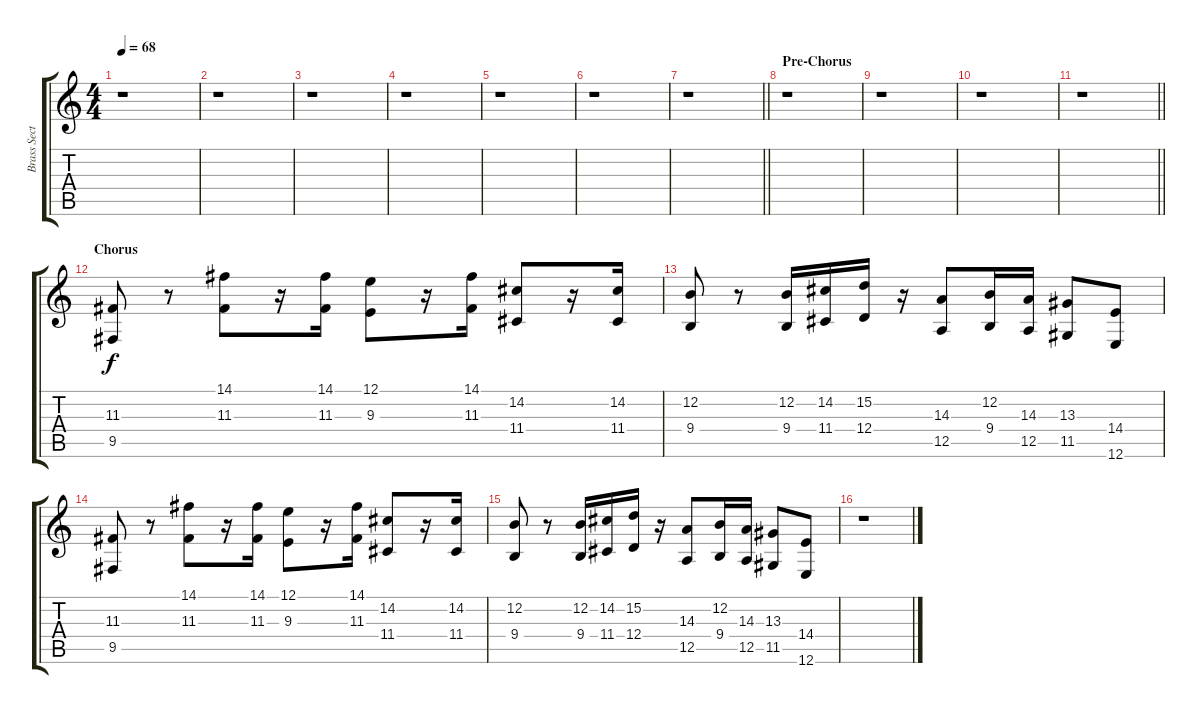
\track ("Brass Section" "Brass Sect") {instrument synthbrass1}
\staff {score tabs}
\tuning (E4 B3 G3 D3 A2 E2) {hide}
\ts (4 4)
\tempo 68
\clef g2
\ks c
r.1{dy f} |
r.1 |
r.1 |
r.1 |
r.1 |
r.1 |
\barLineRight lightlight
r.1 |
\section ("" "Pre-Chorus")
r.1 |
r.1 |
r.1 |
\barLineRight lightlight
r.1 |
\section ("" "Chorus")
(11.3 9.5).8 r.8 (14.1 11.3).8 r.16 (14.1 11.3).16 (12.1 9.3).8 r.16 (14.1 11.3).16 (14.2 11.4).8 r.16 (14.2 11.4).16 |
(12.2 9.4).8 r.8 (12.2 9.4).16 (14.2 11.4).16 (15.2 12.4).16 r.16 (14.3 12.5).8 (12.2 9.4).16 (14.3 12.5).16 (13.3 11.5).8 (14.4 12.6).8 |
(11.3 9.5).8 r.8 (14.1 11.3).8 r.16 (14.1 11.3).16 (12.1 9.3).8 r.16 (14.1 11.3).16 (14.2 11.4).8 r.16 (14.2 11.4).16 |
(12.2 9.4).8 r.8 (12.2 9.4).16 (14.2 11.4).16 (15.2 12.4).16 r.16 (14.3 12.5).8 (12.2 9.4).16 (14.3 12.5).16 (13.3 11.5).8 (14.4 12.6).8 |
r.1
